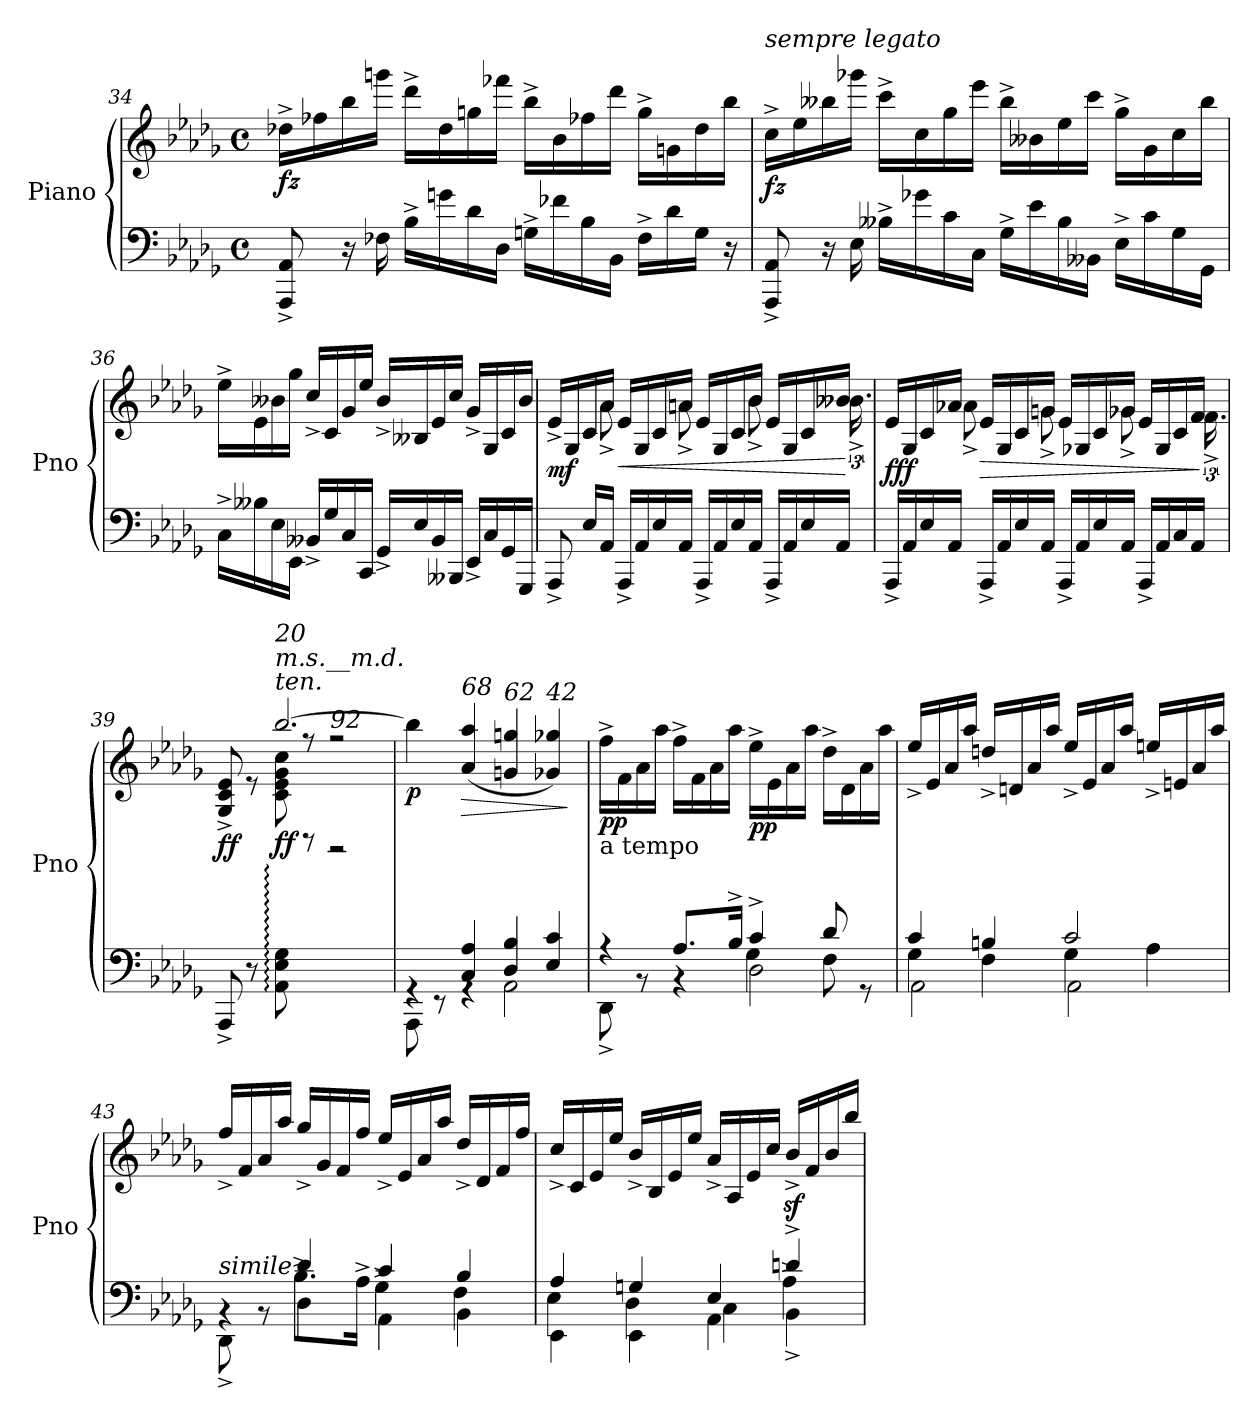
**kern	**kern	**dynam
*part1	*part1	*part1
*staff2	*staff1	*staff1/2
*I"Piano	*	*
*I'Pno	*	*
*clefF4	*clefG2	*
*k[b-e-a-d-g-]	*k[b-e-a-d-g-]	*
*M4/4	*M4/4	*
*met(c)	*met(c)	*
=34	=34	=34
!	!	!LO:DY:b
8AAA-/^ 8AA-/^	16dd-X^\LL	fz
.	16ff-X\	.
16r	16bb-\	.
16F-X\	16gggn\JJ	.
16B-^\LL	16ddd-^\LL	.
16gn\	16dd-\	.
16d-\	16ggn\	.
16D-\JJ	16fff-X\JJ	.
16Gn^\LL	16bb-^\LL	.
16f-X\	16b-\	.
16B-\	16ff-X\	.
16BB-\JJ	16ddd-\JJ	.
16F-^\LL	16gg^\LL	.
16d-\	16gn\	.
16G\JJ	16dd-\	.
16r	16bb-\JJ	.
!!LO:LB:g=z
=35	=35	=35
!	!LO:TX:a:i:t=sempre legato	!
!	!	!LO:DY:b
8AAA-/^ 8AA-/^	16cc^\LL	fz
.	16ee-\	.
16r	16bb--X\	.
16E-\	16ggg-X\JJ	.
16B--X^\LL	16ccc^\LL	.
16g-X\	16cc\	.
16c\	16gg-\	.
16C\JJ	16eee-\JJ	.
16G-^\LL	16bb--^\LL	.
16e-\	16b--X\	.
16B--\	16ee-\	.
16BB--X\JJ	16ccc\JJ	.
16E-^\LL	16gg-^\LL	.
16c\	16g-\	.
16G-\	16cc\	.
16GG-\JJ	16bb--\JJ	.
=36	=36	=36
16C^\LL	16ee-^\LL	.
16B--X\	16e-\	.
16E-\	16b--X\	.
16EE-\JJ	16gg-\JJ	.
16BB--X^/LL	16cc^/LL	.
16G-/	16c/	.
16C/	16g-/	.
16CC/JJ	16ee-/JJ	.
16GG-^/LL	16b--^/LL	.
16E-/	16B--X/	.
16BB--/	16e-/	.
16BBB--X/JJ	16cc/JJ	.
16EE-^/LL	16g-^/LL	.
16C/	16G-/	.
16GG-/	16c/	.
16GGG-/JJ	16b--/JJ	.
!!LO:LB:g=z
=37	=37	=37
*	*^	*
!	!	!	!LO:DY:b
8AAA-^/	16e-^/LL	8.ryy	mf
.	16G-/	.	.
16E-/LL	16c/	.	.
16AA-/JJ	16a-/JJ	8a-^\	.
!	!	!	!LO:HP:b
16AAA-^/LL	16e-/LL	.	<
16AA-/	16G-/	8ryy	.
16E-/	16c/	.	.
16AA-/JJ	16an/JJ	8a^\	.
16AAA-^/LL	16e-/LL	.	.
16AA-/	16G-/	8ryy	.
16E-/	16c/	.	.
16AA-/JJ	16b-/JJ	8b-^\	.
16AAA-^/LL	16e-/LL	.	.
16AA-/	16G-/	8ryy	.
16E-/	16c/	.	.
16AA-/JJ	16b--X/JJ	24.b--^\	.
*	*v	*v	*
.	.	[
=38	=38	=38
*	*^	*
!	!	!	!LO:DY:b
16AAA-^/LL	16e-/LL	8.ryy	fff
16AA-/	16G-/	.	.
16E-/	16c/	.	.
16AA-/JJ	16a-X/JJ	8a-^\	.
!	!	!	!LO:HP:b
16AAA-^/LL	16e-/LL	.	>
16AA-/	16G-/	8ryy	.
16E-/	16c/	.	.
16AA-/JJ	16gn/JJ	8g^\	.
16AAA-^/LL	16e-/LL	.	.
16AA-/	16G-X/	8ryy	.
16E-/	16c/	.	.
16AA-/JJ	16g-X/JJ	8g-^\	.
16AAA-^/LL	16e-/LL	.	.
16AA-/	16G-/	8ryy	.
16C/	16c/	.	.
16AA-/JJ	16f/JJ	24.f^\	.
*	*v	*v	*
.	.	]
!!LO:PB:g=z
=39	=39	=39
*^	*^	*
!	!	!	!	!LO:DY:b
8AAA-^/	4ryy	8G-/^ 8c/^ 8e-/^	4ryy	ff
8r	.	8re	.	.
!	!	!LO:TX:a:i:t=ten.	!	!
!	!	!LO:TX:a:i:t=m.s.__m.d.	!	!
!	!	!LO:TX:a:i:t=20	!	!
!	!	!	!	!LO:DY:b
8AA-\: 8E-\: 8G-\:	8AA-!yy: 8E-!yy: 8G-!yy: 8c!yy: 8e-!yy: 8g-!yy: 8ccyy: [8bb-!yy:	[2.bb-/	8c\ 8e-\ 8g-\ 8cc\	ff
8r	8bb-!yy_	.	8rff	.
!	!	!	!LO:TX:a:i:t=92	!
2r	2bb-!yy_	.	2rff	.
=40	=40	=40	=40	=40
*	*^	*	*	*
!	!	!	!LO:TX:b:t=rall.	!	!
!	!	!	!	!	!LO:DY:b
*	*	*	*v	*v	*
4rGG	4bb-!yy]	8AAA-\	4bb-\]	p
.	.	8rEE	.	.
!	!	!	!LO:TX:a:i:t=68	!
!	!	!	!	!LO:HP:b
4C/ 4A-/	2.ryy	4rGG	(>4a-/ 4aa-/	>
!	!	!	!LO:TX:a:i:t=62	!
4D-/ 4B-/	.	2AA-\	4gn/ 4ggn/	.
!	!	!	!LO:TX:a:i:t=42	!
4E-/ 4c/	.	.	4g-X/ 4gg-X/)	.
*v	*v	*v	*	*
.	.	]
=41	=41	=41
*^	*	*
*	*^	*	*
!	!	!	!LO:TX:b:t=a tempo	!
!	!	!	!	!LO:DY:b
4r	8DD-^\	4ryy	16ff^\LL	pp
.	.	.	16f\	.
.	8rBB	.	16a-\	.
.	.	.	16aa-\JJ	.
8.A-/L	4rBB	4A-^\yy	16ff^\LL	.
.	.	.	16f\	.
.	.	.	16a-\	.
16B-^/Jk	.	.	16aa-\JJ	.
!	!	!	!	!LO:DY:b
4c^/	2D-\	4G-\	16ee-^\LL	pp
.	.	.	16e-\	.
.	.	.	16a-\	.
.	.	.	16aa-\JJ	.
8d-/	.	8F\	16dd-^\LL	.
.	.	.	16d-\	.
8rGG	.	8ryy	16a-\	.
.	.	.	16aa-\JJ	.
!!LO:LB:g=z
=42	=42	=42	=42	=42
4c/	4G-\	2AA-\	16ee-^/LL	.
.	.	.	16e-/	.
.	.	.	16a-/	.
.	.	.	16aa-/JJ	.
4Bn/	4F\	.	16ddn^/LL	.
.	.	.	16dn/	.
.	.	.	16a-/	.
.	.	.	16aa-/JJ	.
2c/	4G-\	2AA-\	16ee-^/LL	.
.	.	.	16e-/	.
.	.	.	16a-/	.
.	.	.	16aa-/JJ	.
.	4A-\	.	16een^/LL	.
.	.	.	16en/	.
.	.	.	16a-/	.
.	.	.	16aa-/JJ	.
=43	=43	=43	=43	=43
!LO:TX:a:i:t=simile	!	!	!	!
4rBB	8DD-^\	4ryy	16ff^/LL	.
.	.	.	16f/	.
.	8rBB	.	16a-/	.
.	.	.	16aa-/JJ	.
4d-/	4D-\	8.B-^\L	16gg-^/LL	.
.	.	.	16g-/	.
.	.	.	16f/	.
.	.	16A-^\Jk	16ff/JJ	.
4c/	4AA-\	4G-^\	16ee-^/LL	.
.	.	.	16e-/	.
.	.	.	16a-/	.
.	.	.	16aa-/JJ	.
4B-/	4BB-\	4F\	16dd-^/LL	.
.	.	.	16d-/	.
.	.	.	16f/	.
.	.	.	16ff/JJ	.
!!LO:LB:g=z
=44	=44	=44	=44	=44
4A-/	4EE-\	4E-\	16cc^/LL	.
.	.	.	16c/	.
.	.	.	16e-/	.
.	.	.	16ee-/JJ	.
4Gn/	4EE-\	4D-\	16b-^/LL	.
.	.	.	16B-/	.
.	.	.	16e-/	.
.	.	.	16ee-/JJ	.
4E-/	4AA-\	4C\	16a-^/LL	.
.	.	.	16A-/	.
.	.	.	16e-/	.
.	.	.	16cc/JJ	.
4dn^/	4BB-^\	4A-^\	16b-z<^/LL	.
.	.	.	16f/	.
.	.	.	16b-/	.
.	.	.	16bb-/JJ	.
*v	*v	*v	*	*
=	=	=
*-	*-	*-
